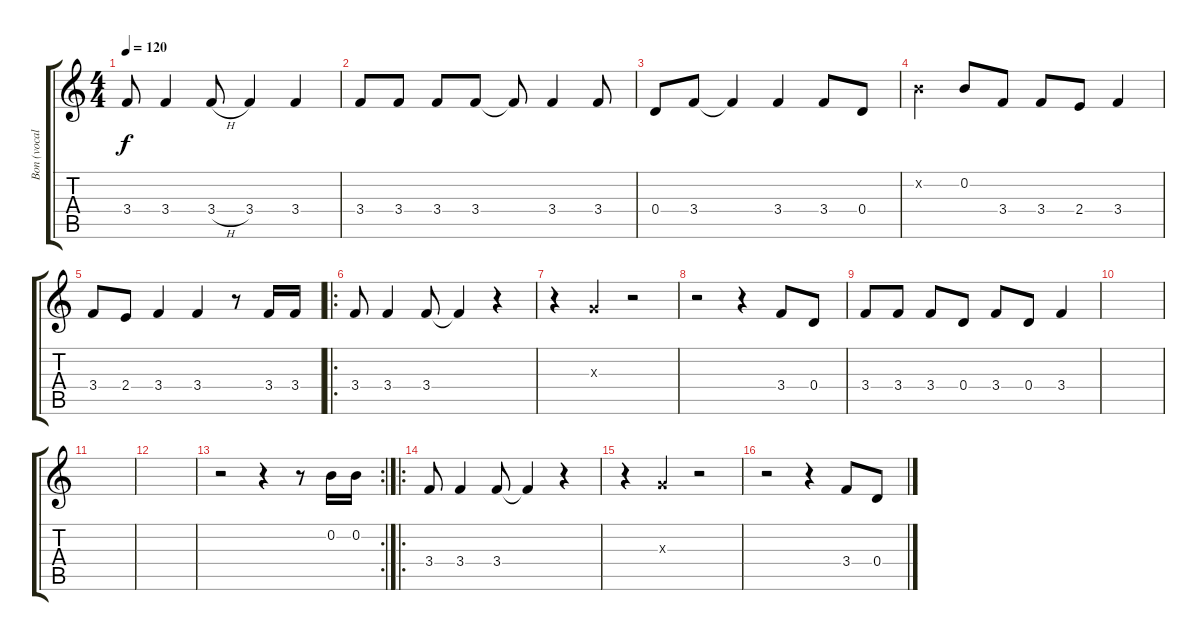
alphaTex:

\track ("Bon (vocals)" "Bon (vocal") {instrument acousticguitarsteel}
\staff {score tabs}
\tuning (E4 B3 G3 D3 A2 E2) {hide}
\ts (4 4)
\tempo 120
\clef g2
\ks c
3.4{t}.8{dy f} 3.4.4 3.4{h}.8 3.4.4 3.4.4 |
3.4.8 3.4.8 3.4.8 3.4.8 3.4{t}.8 3.4.4 3.4.8 |
0.4.8 3.4.8 3.4{t}.4 3.4.4 3.4.8 0.4.8 |
0.2{x}.4 0.2.8 3.4.8 3.4.8 2.4.8 3.4.4 |
3.4.8 2.4.8 3.4.4 3.4.4 r.8 3.4.16 3.4.16 |
\ro
3.4.8 3.4.4 3.4.8 3.4{t}.4 r.4 |
r.4 0.3{x}.4 r.2 |
r.2 r.4 3.4.8 0.4.8 |
3.4.8 3.4.8 3.4.8 0.4.8 3.4.8 0.4.8 3.4.4 |
|
|
|
\rc 2
r.2 r.4 r.8 0.2.16 0.2.16 |
\ro
3.4.8 3.4.4 3.4.8 3.4{t}.4 r.4 |
r.4 0.3{x}.4 r.2 |
r.2 r.4 3.4.8 0.4.8
